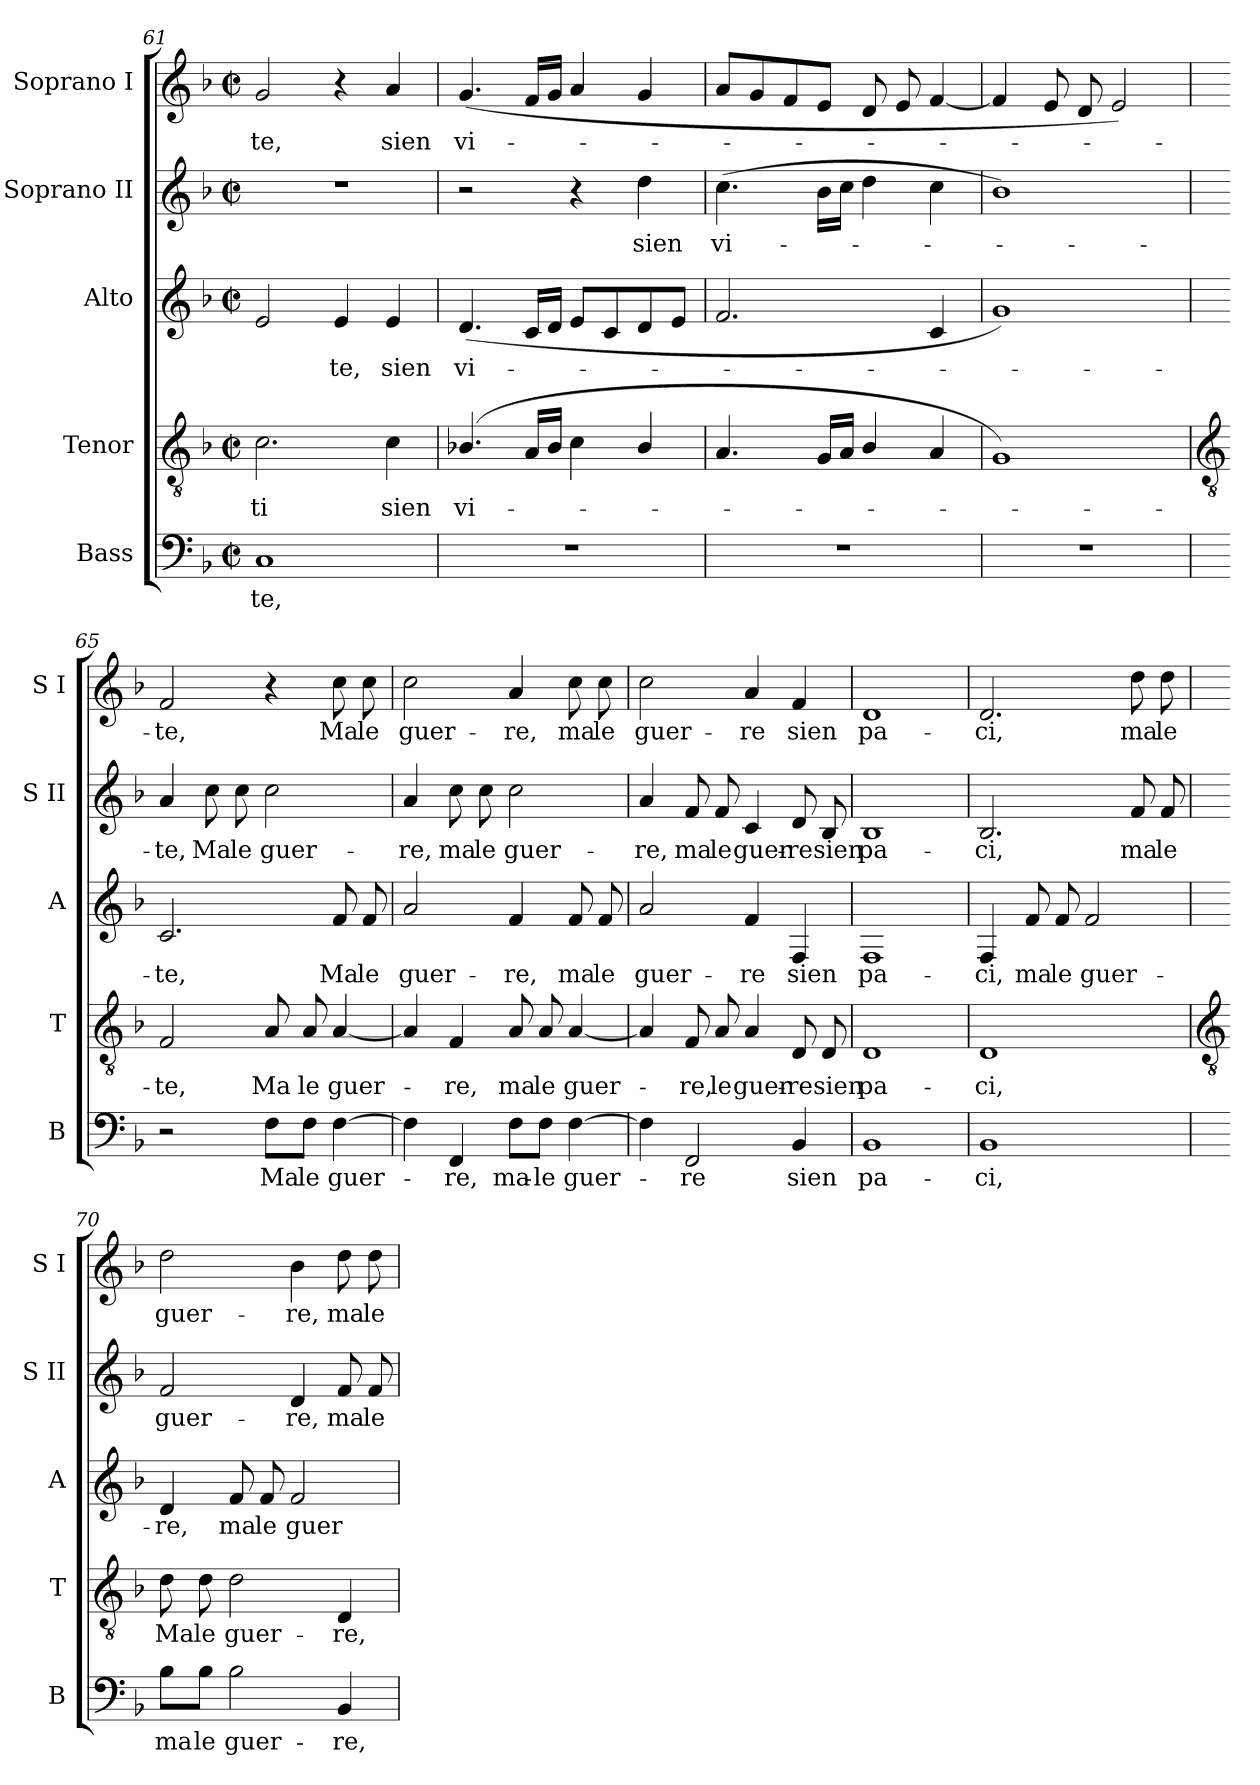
**kern	**text	**kern	**text	**kern	**text	**kern	**text	**kern	**text
*part5	*part5	*part4	*part4	*part3	*part3	*part2	*part2	*part1	*part1
*staff5	*staff5	*staff4	*staff4	*staff3	*staff3	*staff2	*staff2	*staff1	*staff1
*I"Bass	*	*I"Tenor	*	*I"Alto	*	*I"Soprano II	*	*I"Soprano I	*
*I'B	*	*I'T	*	*I'A	*	*I'S II	*	*I'S I	*
*clefF4	*	*clefGv2	*	*clefG2	*	*clefG2	*	*clefG2	*
*k[b-]	*	*k[b-]	*	*k[b-]	*	*k[b-]	*	*k[b-]	*
*F:	*	*F:	*	*F:	*	*F:	*	*F:	*
*M2/2	*	*M2/2	*	*M2/2	*	*M2/2	*	*M2/2	*
*met(c|)	*	*met(c|)	*	*met(c|)	*	*met(c|)	*	*met(c|)	*
=61	=61	=61	=61	=61	=61	=61	=61	=61	=61
!	!LO:LY:b	!	!LO:LY:b	!	!	!	!	!	!LO:LY:b
1C	te,	2.c	ti	2e	.	1r	.	2g	te,
!	!	!	!	!	!LO:LY:b	!	!	!	!
.	.	.	.	4e	te,	.	.	4r	.
!	!	!	!LO:LY:b	!	!LO:LY:b	!	!	!	!LO:LY:b
.	.	4c	sien	4e	sien	.	.	4a	sien
=62	=62	=62	=62	=62	=62	=62	=62	=62	=62
!	!	!	!LO:LY:b	!	!LO:LY:b	!	!	!	!LO:LY:b
1r	.	(<4.B-X/	vi-	(<4.d	vi-	2r	.	(<4.g	vi-
.	.	16ALL	.	16cLL	.	.	.	16fLL	.
.	.	16B-JJ	.	16dJJ	.	.	.	16gJJ	.
.	.	4c	.	8eL	.	4r	.	4a	.
.	.	.	.	8c	.	.	.	.	.
!	!	!	!	!	!	!	!LO:LY:b	!	!
.	.	4B-/	.	8d	.	4dd	sien	4g	.
.	.	.	.	8eJ	.	.	.	.	.
=63	=63	=63	=63	=63	=63	=63	=63	=63	=63
!	!	!	!	!	!	!	!LO:LY:b	!	!
1r	.	4.A	.	2.f	.	(>4.cc	vi-	8aL	.
.	.	.	.	.	.	.	.	8g	.
.	.	.	.	.	.	.	.	8f	.
.	.	16GLL	.	.	.	16b-LL	.	8eJ	.
.	.	16AJJ	.	.	.	16ccJJ	.	.	.
.	.	4B-/	.	.	.	4dd	.	8dL	.
.	.	.	.	.	.	.	.	8e	.
.	.	4A	.	4c	.	4cc	.	[4f	.
=64	=64	=64	=64	=64	=64	=64	=64	=64	=64
1r	.	1G)	.	1g)	.	1b-)	.	4f]	.
.	.	.	.	.	.	.	.	8e	.
.	.	.	.	.	.	.	.	8d	.
.	.	.	.	.	.	.	.	2e)	.
!!LO:LB:g=z
=65	=65	=65	=65	=65	=65	=65	=65	=65	=65
*	*	*clefGv2	*	*	*	*	*	*	*
!	!	!	!LO:LY:b	!	!LO:LY:b	!	!LO:LY:b	!	!LO:LY:b
2r	.	2F	te,	2.c	te,	4a	te,	2f	te,
!	!	!	!	!	!	!	!LO:LY:b	!	!
.	.	.	.	.	.	8cc	Ma	.	.
!	!	!	!	!	!	!	!LO:LY:b	!	!
.	.	.	.	.	.	8cc	le	.	.
!	!LO:LY:b	!	!LO:LY:b	!	!	!	!LO:LY:b	!	!
8F\L	Ma	8A	Ma	.	.	2cc	guer-	4r	.
!	!LO:LY:b	!	!LO:LY:b	!	!	!	!	!	!
8F\J	le	8A	le	.	.	.	.	.	.
!	!LO:LY:b	!	!LO:LY:b	!	!LO:LY:b	!	!	!	!LO:LY:b
[4F	guer-	[4A	guer-	8f	Ma	.	.	8cc	Ma
!	!	!	!	!	!LO:LY:b	!	!	!	!LO:LY:b
.	.	.	.	8f	le	.	.	8cc	le
=66	=66	=66	=66	=66	=66	=66	=66	=66	=66
!	!	!	!	!	!LO:LY:b	!	!LO:LY:b	!	!LO:LY:b
4F]	.	4A]	.	2a	guer-	4a	-re,	2cc	guer-
!	!LO:LY:b	!	!LO:LY:b	!	!	!	!LO:LY:b	!	!
4FF	re,	4F	re,	.	.	8cc	ma	.	.
!	!	!	!	!	!	!	!LO:LY:b	!	!
.	.	.	.	.	.	8cc	le	.	.
!	!LO:LY:b	!	!LO:LY:b	!	!LO:LY:b	!	!LO:LY:b	!	!LO:LY:b
8F\L	ma-	8A	ma	4f	-re,	2cc	guer-	4a	-re,
!	!LO:LY:b	!	!LO:LY:b	!	!	!	!	!	!
8F\J	-le	8A	le	.	.	.	.	.	.
!	!LO:LY:b	!	!LO:LY:b	!	!LO:LY:b	!	!	!	!LO:LY:b
[4F	guer-	[4A	guer-	8f	ma	.	.	8cc	ma
!	!	!	!	!	!LO:LY:b	!	!	!	!LO:LY:b
.	.	.	.	8f	le	.	.	8cc	le
=67	=67	=67	=67	=67	=67	=67	=67	=67	=67
!	!	!	!	!	!LO:LY:b	!	!LO:LY:b	!	!LO:LY:b
4F]	.	4A]	.	2a	guer-	4a	-re,	2cc	guer-
!	!LO:LY:b	!	!LO:LY:b	!	!	!	!LO:LY:b	!	!
2FF	re	8F	re,	.	.	8f	ma	.	.
!	!	!	!LO:LY:b	!	!	!	!LO:LY:b	!	!
.	.	8A	le	.	.	8f	le	.	.
!	!	!	!LO:LY:b	!	!LO:LY:b	!	!LO:LY:b	!	!LO:LY:b
.	.	4A	guer-	4f	-re	4c	guer-	4a	-re
!	!LO:LY:b	!	!LO:LY:b	!	!LO:LY:b	!	!LO:LY:b	!	!LO:LY:b
4BB-	sien	8D	-re	4F	sien	8d	-re	4f	sien
!	!	!	!LO:LY:b	!	!	!	!LO:LY:b	!	!
.	.	8D	sien	.	.	8B-	sien	.	.
=68	=68	=68	=68	=68	=68	=68	=68	=68	=68
!	!LO:LY:b	!	!LO:LY:b	!	!LO:LY:b	!	!LO:LY:b	!	!LO:LY:b
1BB-	pa-	1D	pa-	1F	pa-	1B-	pa-	1d	pa-
=69	=69	=69	=69	=69	=69	=69	=69	=69	=69
!	!LO:LY:b	!	!LO:LY:b	!	!LO:LY:b	!	!LO:LY:b	!	!LO:LY:b
1BB-	-ci,	1D	-ci,	4F	-ci,	2.B-	-ci,	2.d	-ci,
!	!	!	!	!	!LO:LY:b	!	!	!	!
.	.	.	.	8f	ma	.	.	.	.
!	!	!	!	!	!LO:LY:b	!	!	!	!
.	.	.	.	8f	le	.	.	.	.
!	!	!	!	!	!LO:LY:b	!	!	!	!
.	.	.	.	2f	guer-	.	.	.	.
!	!	!	!	!	!	!	!LO:LY:b	!	!LO:LY:b
.	.	.	.	.	.	8f	ma	8dd	ma
!	!	!	!	!	!	!	!LO:LY:b	!	!LO:LY:b
.	.	.	.	.	.	8f	le	8dd	le
!!LO:LB:g=z
=70	=70	=70	=70	=70	=70	=70	=70	=70	=70
*	*	*clefGv2	*	*	*	*	*	*	*
!	!LO:LY:b	!	!LO:LY:b	!	!LO:LY:b	!	!LO:LY:b	!	!LO:LY:b
8B-\L	ma	8d	Ma	4d	-re,	2f	guer-	2dd	guer-
!	!LO:LY:b	!	!LO:LY:b	!	!	!	!	!	!
8B-\J	le	8d	le	.	.	.	.	.	.
!	!LO:LY:b	!	!LO:LY:b	!	!LO:LY:b	!	!	!	!
2B-	guer-	2d	guer-	8f	ma	.	.	.	.
!	!	!	!	!	!LO:LY:b	!	!	!	!
.	.	.	.	8f	le	.	.	.	.
!	!	!	!	!	!LO:LY:b	!	!LO:LY:b	!	!LO:LY:b
.	.	.	.	2f	guer-	4d	-re,	4b-	-re,
!	!LO:LY:b	!	!LO:LY:b	!	!	!	!LO:LY:b	!	!LO:LY:b
4BB-	-re,	4D	-re,	.	.	8f	ma	8dd	ma
!	!	!	!	!	!	!	!LO:LY:b	!	!LO:LY:b
.	.	.	.	.	.	8f	le	8dd	le
=	=	=	=	=	=	=	=	=	=
*-	*-	*-	*-	*-	*-	*-	*-	*-	*-
